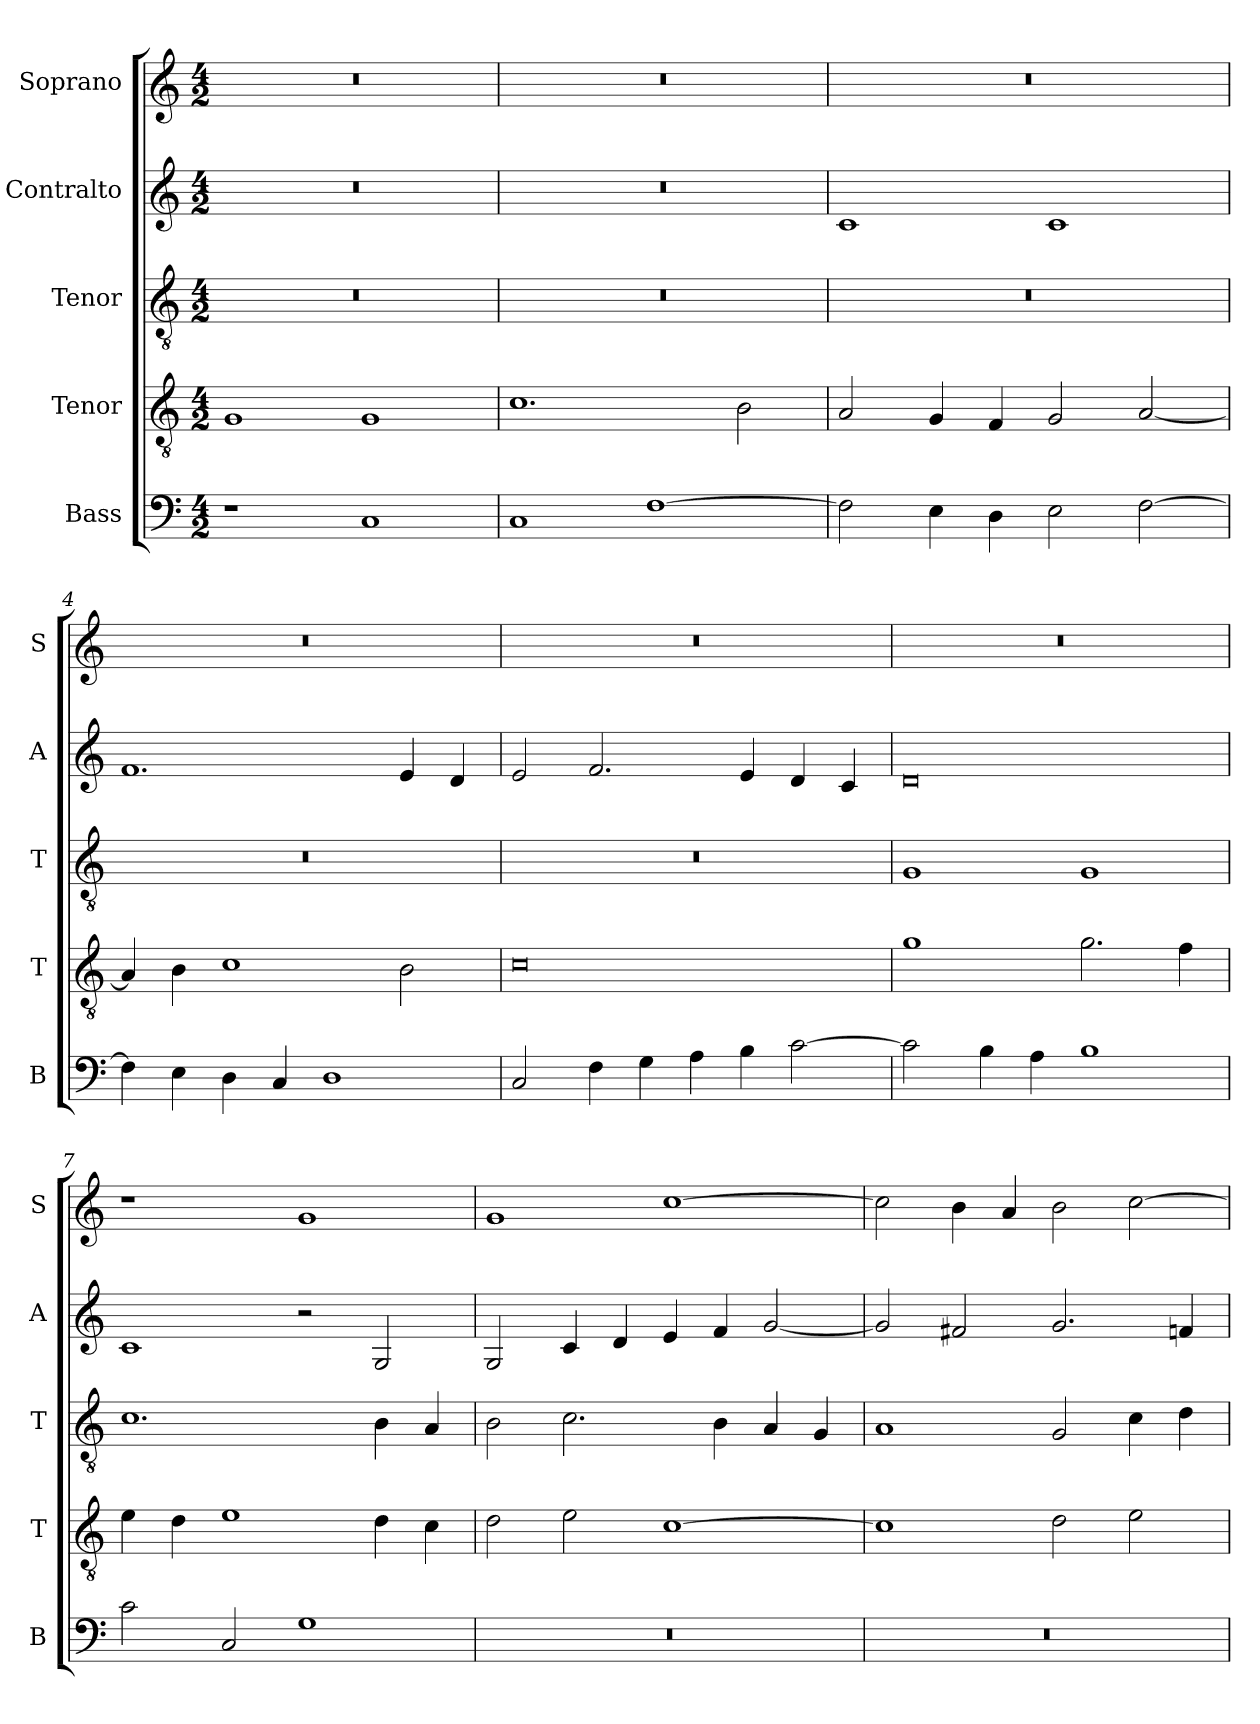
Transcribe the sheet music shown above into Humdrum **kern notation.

**kern	**kern	**kern	**kern	**kern
*part5	*part4	*part3	*part2	*part1
*staff5	*staff4	*staff3	*staff2	*staff1
*I"Bass	*I"Tenor	*I"Tenor	*I"Contralto	*I"Soprano
*I'B	*I'T	*I'T	*I'A	*I'S
*clefF4	*clefGv2	*clefGv2	*clefG2	*clefG2
*k[]	*k[]	*k[]	*k[]	*k[]
*C:ion	*C:ion	*C:ion	*C:ion	*C:ion
*M4/2	*M4/2	*M4/2	*M4/2	*M4/2
=1	=1	=1	=1	=1
1r	1G	0r	0r	0r
1C	1G	.	.	.
=2	=2	=2	=2	=2
1C	1.c	0r	0r	0r
[1F	.	.	.	.
.	2B	.	.	.
=3	=3	=3	=3	=3
2F]	2A	0r	1c	0r
4E	4G	.	.	.
4D	4F	.	.	.
2E	2G	.	1c	.
[2F	[2A	.	.	.
=4	=4	=4	=4	=4
4F]	4A]	0r	1.f	0r
4E	4B	.	.	.
4D	1c	.	.	.
4C	.	.	.	.
1D	.	.	.	.
.	2B	.	4e	.
.	.	.	4d	.
=5	=5	=5	=5	=5
2C	0c	0r	2e	0r
4F	.	.	2.f	.
4G	.	.	.	.
4A	.	.	.	.
4B	.	.	4e	.
[2c	.	.	4d	.
.	.	.	4c	.
=6	=6	=6	=6	=6
2c]	1g	1G	0d	0r
4B	.	.	.	.
4A	.	.	.	.
1B	2.g	1G	.	.
.	4f	.	.	.
=7	=7	=7	=7	=7
2c	4e	1.c	1c	1r
.	4d	.	.	.
2C	1e	.	.	.
1G	.	.	2r	1g
.	4d	4B	2G	.
.	4c	4A	.	.
=8	=8	=8	=8	=8
0r	2d	2B	2G	1g
.	2e	2.c	4c	.
.	.	.	4d	.
.	[1c	.	4e	[1cc
.	.	4B	4f	.
.	.	4A	[2g	.
.	.	4G	.	.
=9	=9	=9	=9	=9
0r	1c]	1A	2g]	2cc]
.	.	.	2f#X	4b
.	.	.	.	4a
.	2d	2G	2.g	2b
.	2e	4c	.	[2cc
.	.	4d	4fn	.
=	=	=	=	=
*-	*-	*-	*-	*-
